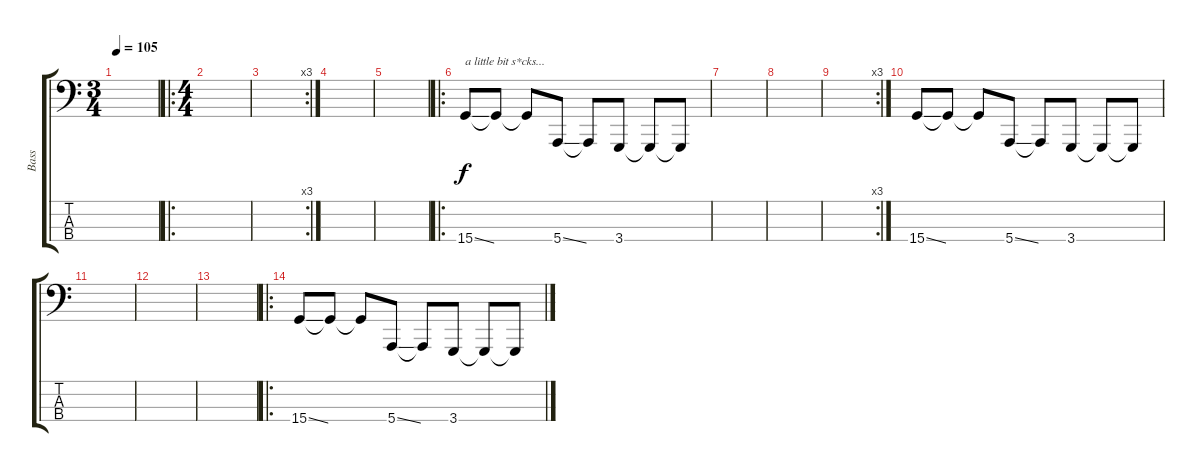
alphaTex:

\track ("Bass" "Bass") {instrument lead1square}
\staff {score tabs}
\tuning (G2 D2 A1 E1) {hide}
\ts (3 4)
\tempo 105
\clef f4
\ks c
|
\ro
\ts (4 4)
|
\rc 3
|
|
|
\ro
15.4{ss}.8{txt "a little bit s*cks..." volume 0} 15.4{t}.8 15.4{t}.8 5.4{ss}.8 5.4{t}.8 3.4.8 3.4{t}.8 3.4{t}.8 |
|
|
\rc 3
|
15.4{ss}.8{volume 0} 15.4{t}.8 15.4{t}.8 5.4{ss}.8 5.4{t}.8 3.4.8 3.4{t}.8 3.4{t}.8 |
|
|
|
\ro
15.4{ss}.8{volume 0} 15.4{t}.8 15.4{t}.8 5.4{ss}.8 5.4{t}.8 3.4.8 3.4{t}.8 3.4{t}.8
